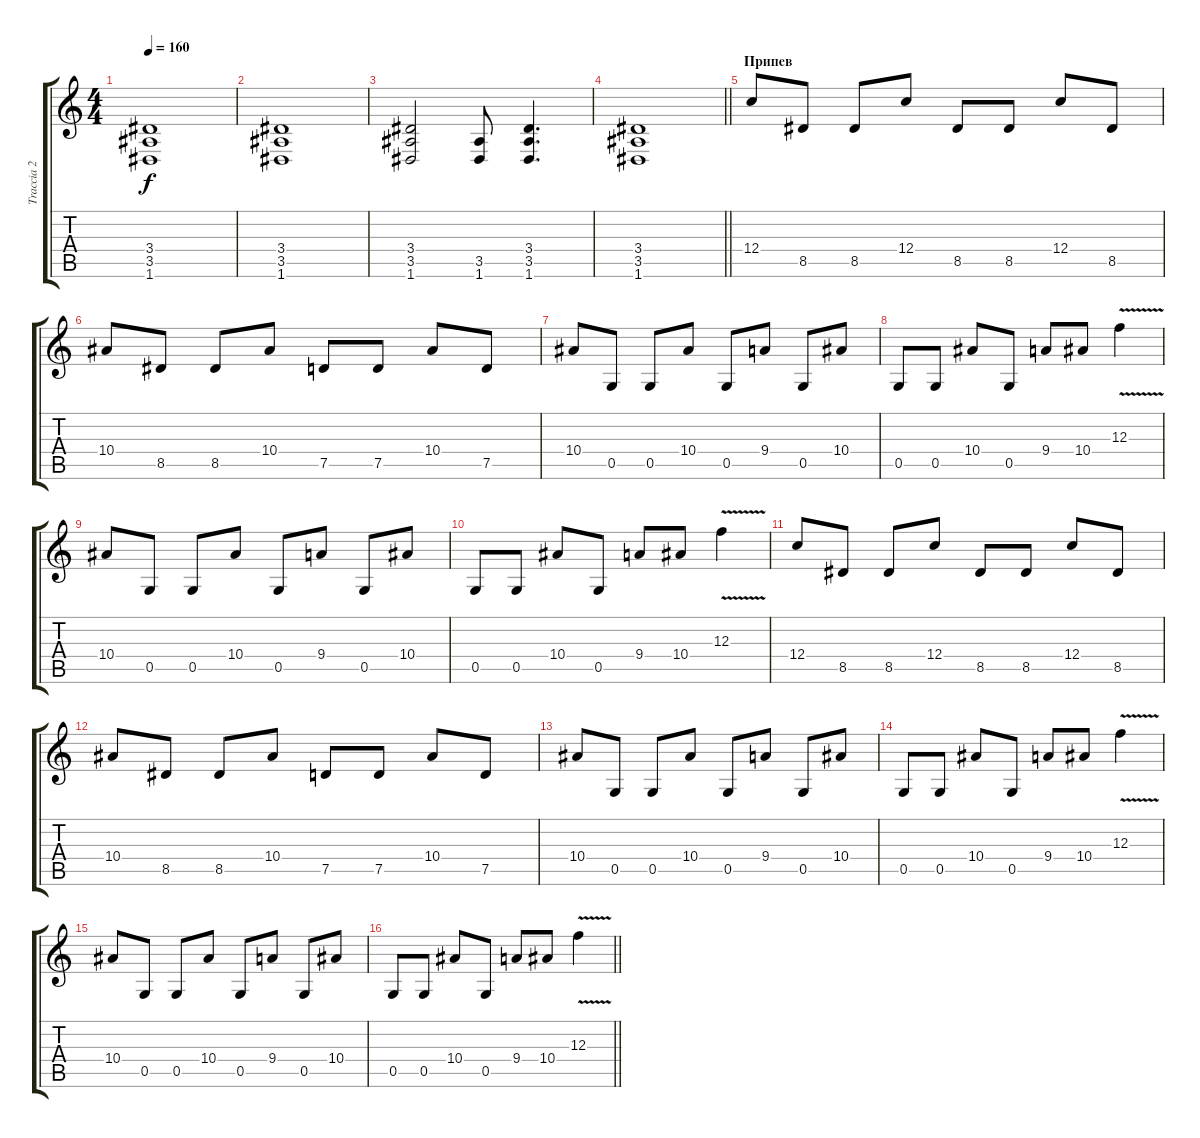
\track ("Traccia 2" "Traccia 2") {instrument distortionguitar}
\staff {score tabs}
\tuning (D4 A3 F3 C3 G2 D2) {hide}
\ts (4 4)
\tempo 160
\clef g2
\ks c
(3.4 3.5 1.6).1{dy f} |
(3.4 3.5 1.6).1 |
(3.4 3.5 1.6).2 (3.5 1.6).8 (3.4 3.5 1.6).4{d} |
\barLineRight lightlight
(3.4 3.5 1.6).1 |
\section ("" "Припев")
12.4.8 8.5.8 8.5.8 12.4.8 8.5.8 8.5.8 12.4.8 8.5.8 |
10.4.8 8.5.8 8.5.8 10.4.8 7.5.8 7.5.8 10.4.8 7.5.8 |
10.4.8 0.5.8 0.5.8 10.4.8 0.5.8 9.4.8 0.5.8 10.4.8 |
0.5.8 0.5.8 10.4.8 0.5.8 9.4.8 10.4.8 12.3{v}.4 |
10.4.8 0.5.8 0.5.8 10.4.8 0.5.8 9.4.8 0.5.8 10.4.8 |
0.5.8 0.5.8 10.4.8 0.5.8 9.4.8 10.4.8 12.3{v}.4 |
12.4.8 8.5.8 8.5.8 12.4.8 8.5.8 8.5.8 12.4.8 8.5.8 |
10.4.8 8.5.8 8.5.8 10.4.8 7.5.8 7.5.8 10.4.8 7.5.8 |
10.4.8 0.5.8 0.5.8 10.4.8 0.5.8 9.4.8 0.5.8 10.4.8 |
0.5.8 0.5.8 10.4.8 0.5.8 9.4.8 10.4.8 12.3{v}.4 |
10.4.8 0.5.8 0.5.8 10.4.8 0.5.8 9.4.8 0.5.8 10.4.8 |
\barLineRight lightlight
0.5.8 0.5.8 10.4.8 0.5.8 9.4.8 10.4.8 12.3{v}.4
